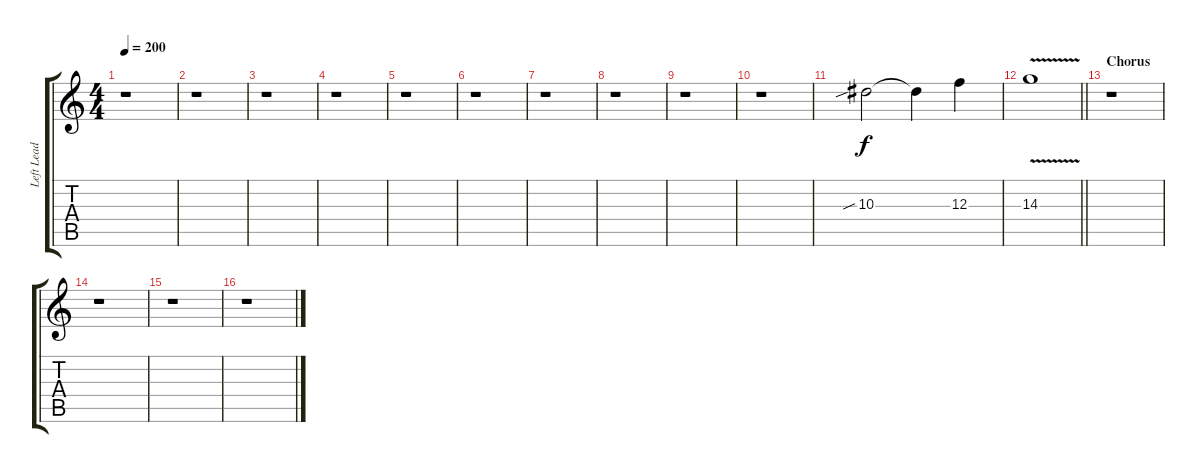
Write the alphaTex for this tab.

\track ("Left Lead Gtr" "Left Lead ") {mute instrument overdrivenguitar}
\staff {score tabs}
\tuning (D4 A3 F3 C3 G2 D2) {hide}
\ts (4 4)
\tempo 200
\clef g2
\ks c
r.1{dy f} |
r.1 |
r.1 |
r.1 |
r.1 |
r.1 |
r.1 |
r.1 |
r.1 |
r.1 |
10.3{sib}.2 10.3{t}.4 12.3.4 |
\barLineRight lightlight
14.3{v}.1 |
\section ("" "Chorus")
r.1 |
r.1 |
r.1 |
r.1
